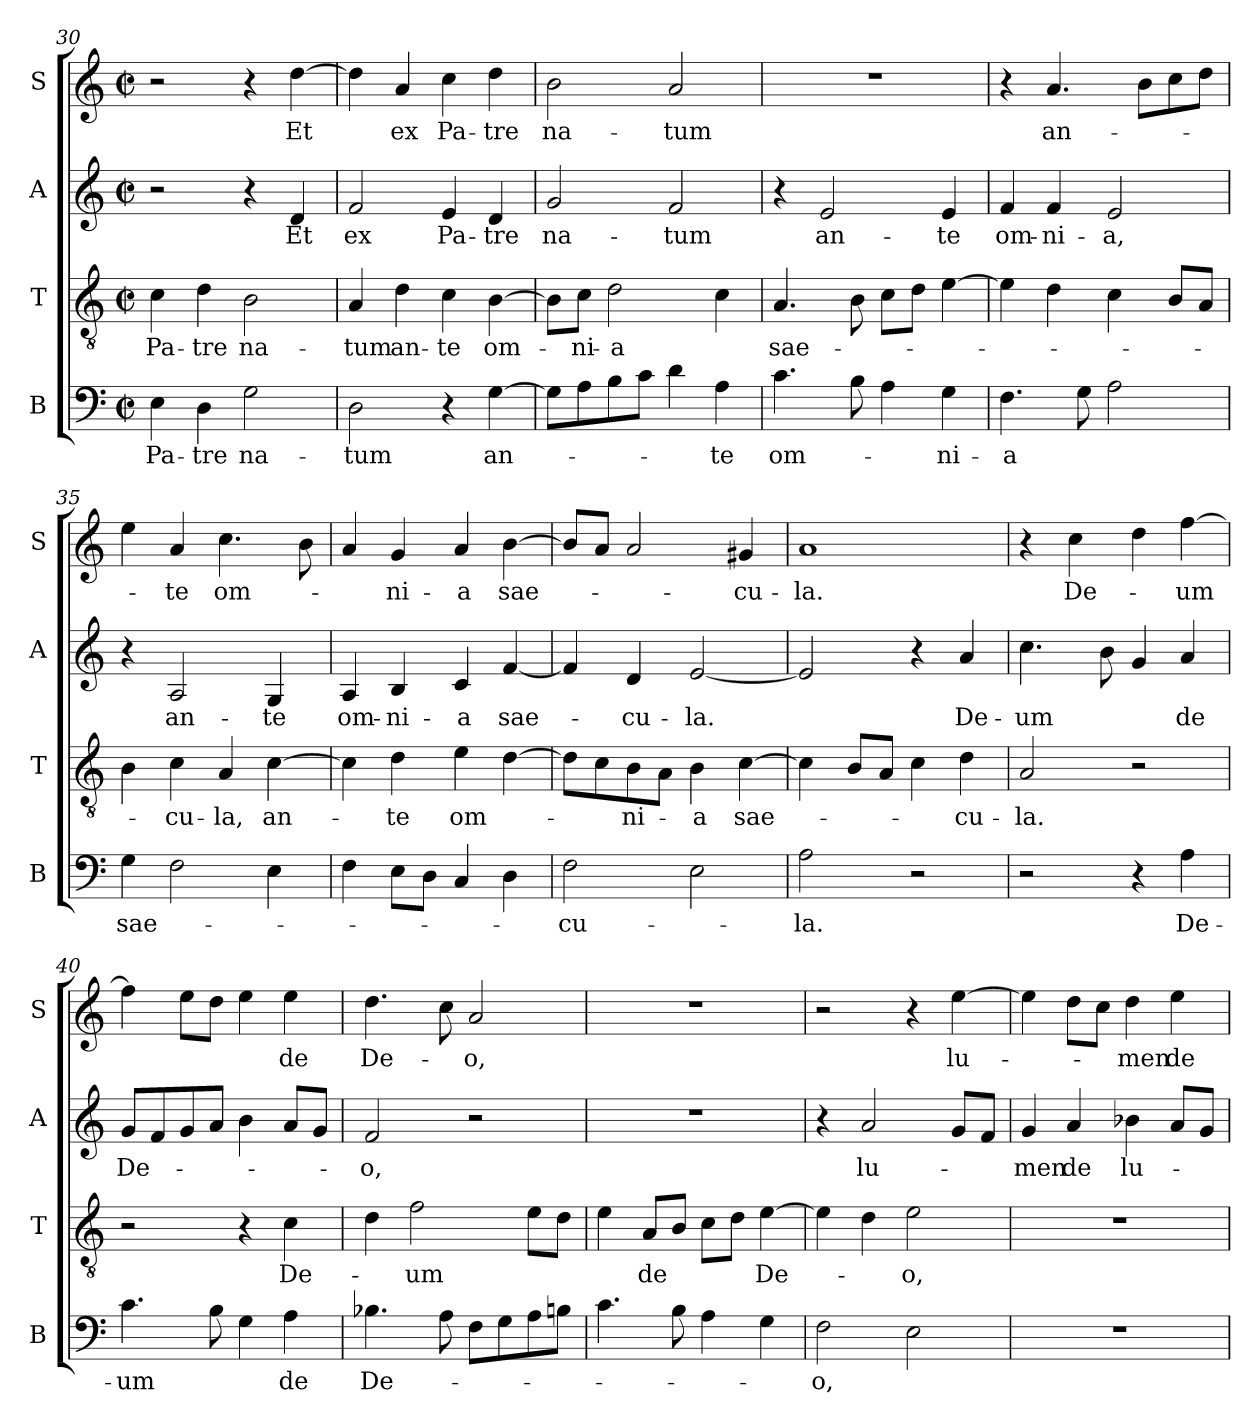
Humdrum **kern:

**kern	**text	**kern	**text	**kern	**text	**kern	**text
*part4	*part4	*part3	*part3	*part2	*part2	*part1	*part1
*staff4	*staff4	*staff3	*staff3	*staff2	*staff2	*staff1	*staff1
*I"B	*	*I"T	*	*I"A	*	*I"S	*
*I'B	*	*I'T	*	*I'A	*	*I'S	*
*clefF4	*	*clefGv2	*	*clefG2	*	*clefG2	*
*k[]	*	*k[]	*	*k[]	*	*k[]	*
*M2/2	*	*M2/2	*	*M2/2	*	*M2/2	*
*met(c|)	*	*met(c|)	*	*met(c|)	*	*met(c|)	*
=30	=30	=30	=30	=30	=30	=30	=30
!	!LO:LY:b	!	!LO:LY:b	!	!	!	!
4E\	Pa-	4c\	Pa-	2r	.	2r	.
!	!LO:LY:b	!	!LO:LY:b	!	!	!	!
4D\	-tre	4d\	-tre	.	.	.	.
!	!LO:LY:b	!	!LO:LY:b	!	!	!	!
2G\	na-	2B\	na-	4r	.	4r	.
!	!	!	!	!	!LO:LY:b	!	!LO:LY:b
.	.	.	.	4d/	Et	[4dd\	Et
=31	=31	=31	=31	=31	=31	=31	=31
!	!LO:LY:b	!	!LO:LY:b	!	!LO:LY:b	!	!
2D\	-tum	4A/	-tum	2f/	ex	4dd\]	.
!	!	!	!LO:LY:b	!	!	!	!LO:LY:b
.	.	4d\	an-	.	.	4a/	ex
!	!	!	!LO:LY:b	!	!LO:LY:b	!	!LO:LY:b
4r	.	4c\	-te	4e/	Pa-	4cc\	Pa-
!	!LO:LY:b	!	!LO:LY:b	!	!LO:LY:b	!	!LO:LY:b
[4G\	an-	[4B\	om-	4d/	-tre	4dd\	-tre
=32	=32	=32	=32	=32	=32	=32	=32
!	!	!	!	!	!LO:LY:b	!	!LO:LY:b
8G\L]	.	8B\L]	.	2g/	na-	2b\	na-
!	!	!	!LO:LY:b	!	!	!	!
8A\	.	8c\J	-ni-	.	.	.	.
!	!	!	!LO:LY:b	!	!	!	!
8B\	.	2d\	-a	.	.	.	.
8c\J	.	.	.	.	.	.	.
!	!	!	!	!	!LO:LY:b	!	!LO:LY:b
4d\	.	.	.	2f/	-tum	2a/	-tum
!	!LO:LY:b	!	!	!	!	!	!
4A\	-te	4c\	.	.	.	.	.
=33	=33	=33	=33	=33	=33	=33	=33
!	!LO:LY:b	!	!LO:LY:b	!	!	!	!
4.c\	om-	4.A/	sae-	4r	.	1r	.
!	!	!	!	!	!LO:LY:b	!	!
.	.	.	.	2e/	an-	.	.
8B\	.	8B\	.	.	.	.	.
4A\	.	8c\L	.	.	.	.	.
.	.	8d\J	.	.	.	.	.
!	!LO:LY:b	!	!	!	!LO:LY:b	!	!
4G\	-ni-	[4e\	.	4e/	-te	.	.
=34	=34	=34	=34	=34	=34	=34	=34
!	!LO:LY:b	!	!	!	!LO:LY:b	!	!
4.F\	-a	4e\]	.	4f/	om-	4r	.
!	!	!	!	!	!LO:LY:b	!	!LO:LY:b
.	.	4d\	.	4f/	-ni-	4.a/	an-
8G\	.	.	.	.	.	.	.
!	!	!	!	!	!LO:LY:b	!	!
2A\	.	4c\	.	2e/	-a,	.	.
.	.	.	.	.	.	8b\L	.
.	.	8B/L	.	.	.	8cc\	.
.	.	8A/J	.	.	.	8dd\J	.
=35	=35	=35	=35	=35	=35	=35	=35
!	!LO:LY:b	!	!	!	!	!	!
4G\	sae-	4B\	.	4r	.	4ee\	.
!	!	!	!LO:LY:b	!	!LO:LY:b	!	!LO:LY:b
2F\	.	4c\	-cu-	2A/	an-	4a/	-te
!	!	!	!LO:LY:b	!	!	!	!LO:LY:b
.	.	4A/	-la,	.	.	4.cc\	om-
!	!	!	!LO:LY:b	!	!LO:LY:b	!	!
4E\	.	[4c\	an-	4G/	-te	.	.
.	.	.	.	.	.	8b\	.
=36	=36	=36	=36	=36	=36	=36	=36
!	!	!	!	!	!LO:LY:b	!	!
4F\	.	4c\]	.	4A/	om-	4a/	.
!	!	!	!LO:LY:b	!	!LO:LY:b	!	!LO:LY:b
8E\L	.	4d\	-te	4B/	-ni-	4g/	-ni-
8D\J	.	.	.	.	.	.	.
!	!	!	!LO:LY:b	!	!LO:LY:b	!	!LO:LY:b
4C/	.	4e\	om-	4c/	-a	4a/	-a
!	!	!	!	!	!LO:LY:b	!	!LO:LY:b
4D\	.	[4d\	.	[4f/	sae-	[4b\	sae-
=37	=37	=37	=37	=37	=37	=37	=37
!	!LO:LY:b	!	!	!	!	!	!
2F\	-cu-	8d\L]	.	4f/]	.	8b/L]	.
.	.	8c\	.	.	.	8a/J	.
!	!	!	!LO:LY:b	!	!LO:LY:b	!	!
.	.	8B\	-ni-	4d/	-cu-	2a/	.
.	.	8A\J	.	.	.	.	.
!	!	!	!LO:LY:b	!	!LO:LY:b	!	!
2E\	.	4B\	-a	[2e/	-la.	.	.
!	!	!	!LO:LY:b	!	!	!	!LO:LY:b
.	.	[4c\	sae-	.	.	4g#X/	-cu-
=38	=38	=38	=38	=38	=38	=38	=38
!	!LO:LY:b	!	!	!	!	!	!LO:LY:b
2A\	-la.	4c\]	.	2e/]	.	1a	-la.
.	.	8B/L	.	.	.	.	.
.	.	8A/J	.	.	.	.	.
2r	.	4c\	.	4r	.	.	.
!	!	!	!LO:LY:b	!	!LO:LY:b	!	!
.	.	4d\	-cu-	4a/	De-	.	.
=39	=39	=39	=39	=39	=39	=39	=39
!	!	!	!LO:LY:b	!	!LO:LY:b	!	!
2r	.	2A/	-la.	4.cc\	-um	4r	.
!	!	!	!	!	!	!	!LO:LY:b
.	.	.	.	.	.	4cc\	De-
.	.	.	.	8b\	.	.	.
4r	.	2r	.	4g/	.	4dd\	.
!	!LO:LY:b	!	!	!	!LO:LY:b	!	!LO:LY:b
4A\	De-	.	.	4a/	de	[4ff\	-um
=40	=40	=40	=40	=40	=40	=40	=40
!	!LO:LY:b	!	!	!	!LO:LY:b	!	!
4.c\	-um	2r	.	8g/L	De-	4ff\]	.
.	.	.	.	8f/	.	.	.
.	.	.	.	8g/	.	8ee\L	.
8B\	.	.	.	8a/J	.	8dd\J	.
4G\	.	4r	.	4b\	.	4ee\	.
!	!LO:LY:b	!	!LO:LY:b	!	!	!	!LO:LY:b
4A\	de	4c\	De-	8a/L	.	4ee\	de
.	.	.	.	8g/J	.	.	.
=41	=41	=41	=41	=41	=41	=41	=41
!	!LO:LY:b	!	!	!	!LO:LY:b	!	!LO:LY:b
4.B-X\	De-	4d\	.	2f/	-o,	4.dd\	De-
!	!	!	!LO:LY:b	!	!	!	!
.	.	2f\	-um	.	.	.	.
8A\	.	.	.	.	.	8cc\	.
!	!	!	!	!	!	!	!LO:LY:b
8F\L	.	.	.	2r	.	2a/	-o,
8G\	.	.	.	.	.	.	.
8A\	.	8e\L	.	.	.	.	.
8Bn\J	.	8d\J	.	.	.	.	.
=42	=42	=42	=42	=42	=42	=42	=42
4.c\	.	4e\	.	1r	.	1r	.
!	!	!	!LO:LY:b	!	!	!	!
.	.	8A/L	de	.	.	.	.
8B\	.	8B/J	.	.	.	.	.
4A\	.	8c\L	.	.	.	.	.
.	.	8d\J	.	.	.	.	.
!	!	!	!LO:LY:b	!	!	!	!
4G\	.	[4e\	De-	.	.	.	.
=43	=43	=43	=43	=43	=43	=43	=43
!	!LO:LY:b	!	!	!	!	!	!
2F\	-o,	4e\]	.	4r	.	2r	.
!	!	!	!	!	!LO:LY:b	!	!
.	.	4d\	.	2a/	lu-	.	.
!	!	!	!LO:LY:b	!	!	!	!
2E\	.	2e\	-o,	.	.	4r	.
!	!	!	!	!	!	!	!LO:LY:b
.	.	.	.	8g/L	.	[4ee\	lu-
.	.	.	.	8f/J	.	.	.
=44	=44	=44	=44	=44	=44	=44	=44
!	!	!	!	!	!LO:LY:b	!	!
1r	.	1r	.	4g/	-men	4ee\]	.
!	!	!	!	!	!LO:LY:b	!	!
.	.	.	.	4a/	de	8dd\L	.
.	.	.	.	.	.	8cc\J	.
!	!	!	!	!	!LO:LY:b	!	!LO:LY:b
.	.	.	.	4b-X\	lu-	4dd\	-men
!	!	!	!	!	!	!	!LO:LY:b
.	.	.	.	8a/L	.	4ee\	de
.	.	.	.	8g/J	.	.	.
=	=	=	=	=	=	=	=
*-	*-	*-	*-	*-	*-	*-	*-
